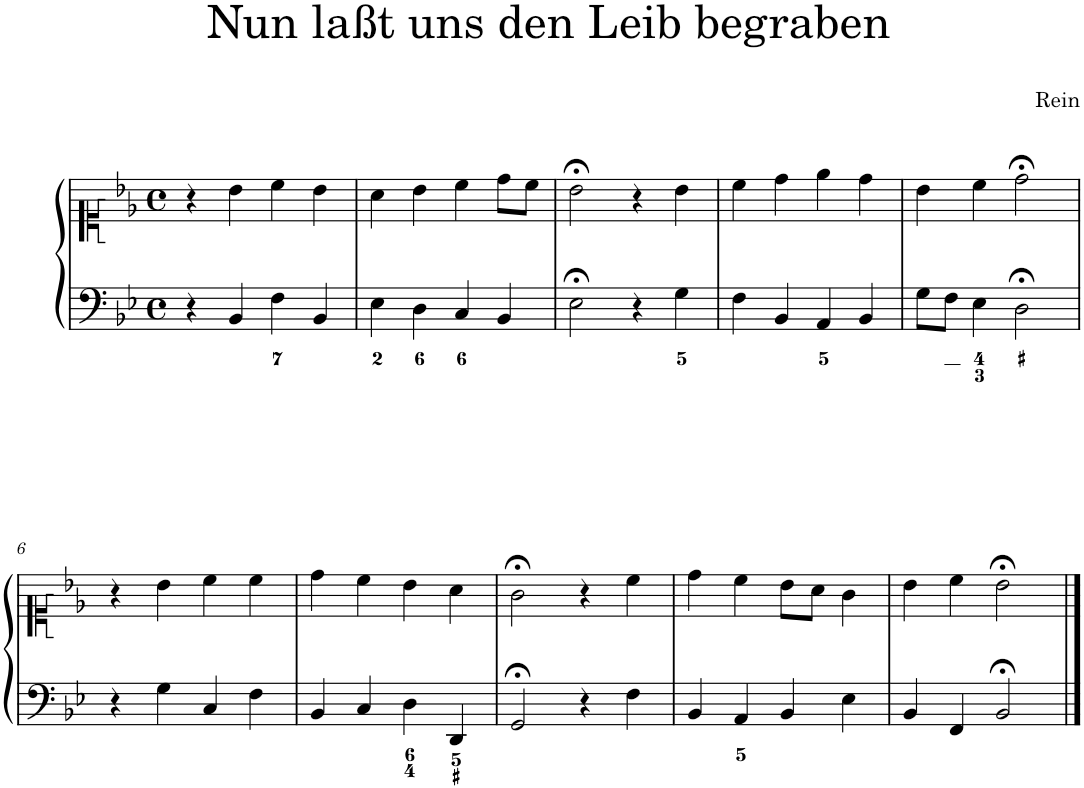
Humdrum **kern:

**kern	**kern
*part1	*part1
*staff2	*staff1
*I"Piano	*
*I'Pno.	*
*clefF4	*clefC1
*k[b-e-]	*k[b-e-]
*M4/4	*M4/4
*met(c)	*met(c)
=1	=1
4r	4r
4BB-/	4b-\
4F\	4cc\
4BB-/	4b-\
=2	=2
4E-\	4a\
4D\	4b-\
4C/	4cc\
4BB-/	8dd\L
.	8cc\J
=3	=3
2E-;<\	2b-;<\
4r	4r
4G\	4b-\
=4	=4
4F\	4cc\
4BB-/	4dd\
4AA/	4ee-\
4BB-/	4dd\
=5	=5
8G\L	4b-\
8F\J	.
4E-\	4cc\
2D;<\	2dd;<\
!!LO:LB:g=z
=6	=6
4r	4r
4G\	4b-\
4C/	4cc\
4F\	4cc\
=7	=7
4BB-/	4dd\
4C/	4cc\
4D\	4b-\
4DD/	4a\
=8	=8
2GG;</	2g;<\
4r	4r
4F\	4cc\
=9	=9
4BB-/	4dd\
4AA/	4cc\
4BB-/	8b-\L
.	8a\J
4E-\	4g\
=10	=10
4BB-/	4b-\
4FF/	4cc\
2BB-;</	2b-;<\
==	==
*-	*-
